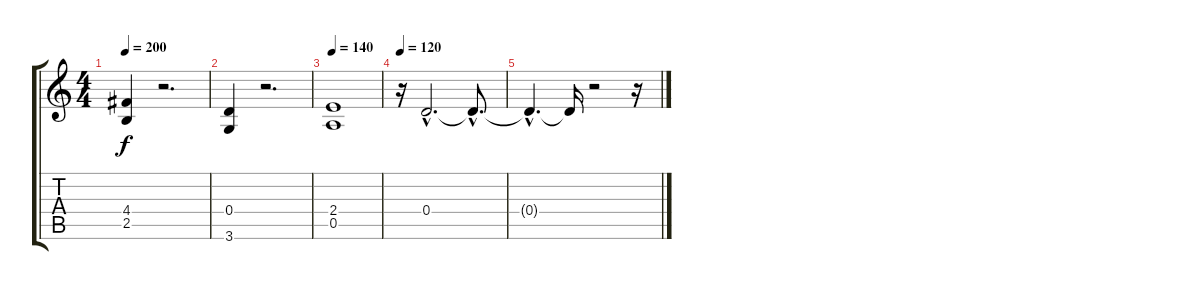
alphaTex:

\track "" {instrument distortionguitar}
\staff {score tabs}
\tuning (E4 B3 G3 D3 A2 E2) {hide}
\ts (4 4)
\tempo 200
\clef g2
\ks c
(4.4 2.5).4{dy f} r.2{d} |
(0.4 3.6).4 r.2{d} |
\tempo 140
(2.4 0.5).1 |
\tempo 120
r.16 0.4{hac}.2{d volume 11} 0.4{hac t}.8{d} |
0.4{hac t}.4{d} 0.4{t}.16 r.2 r.16
